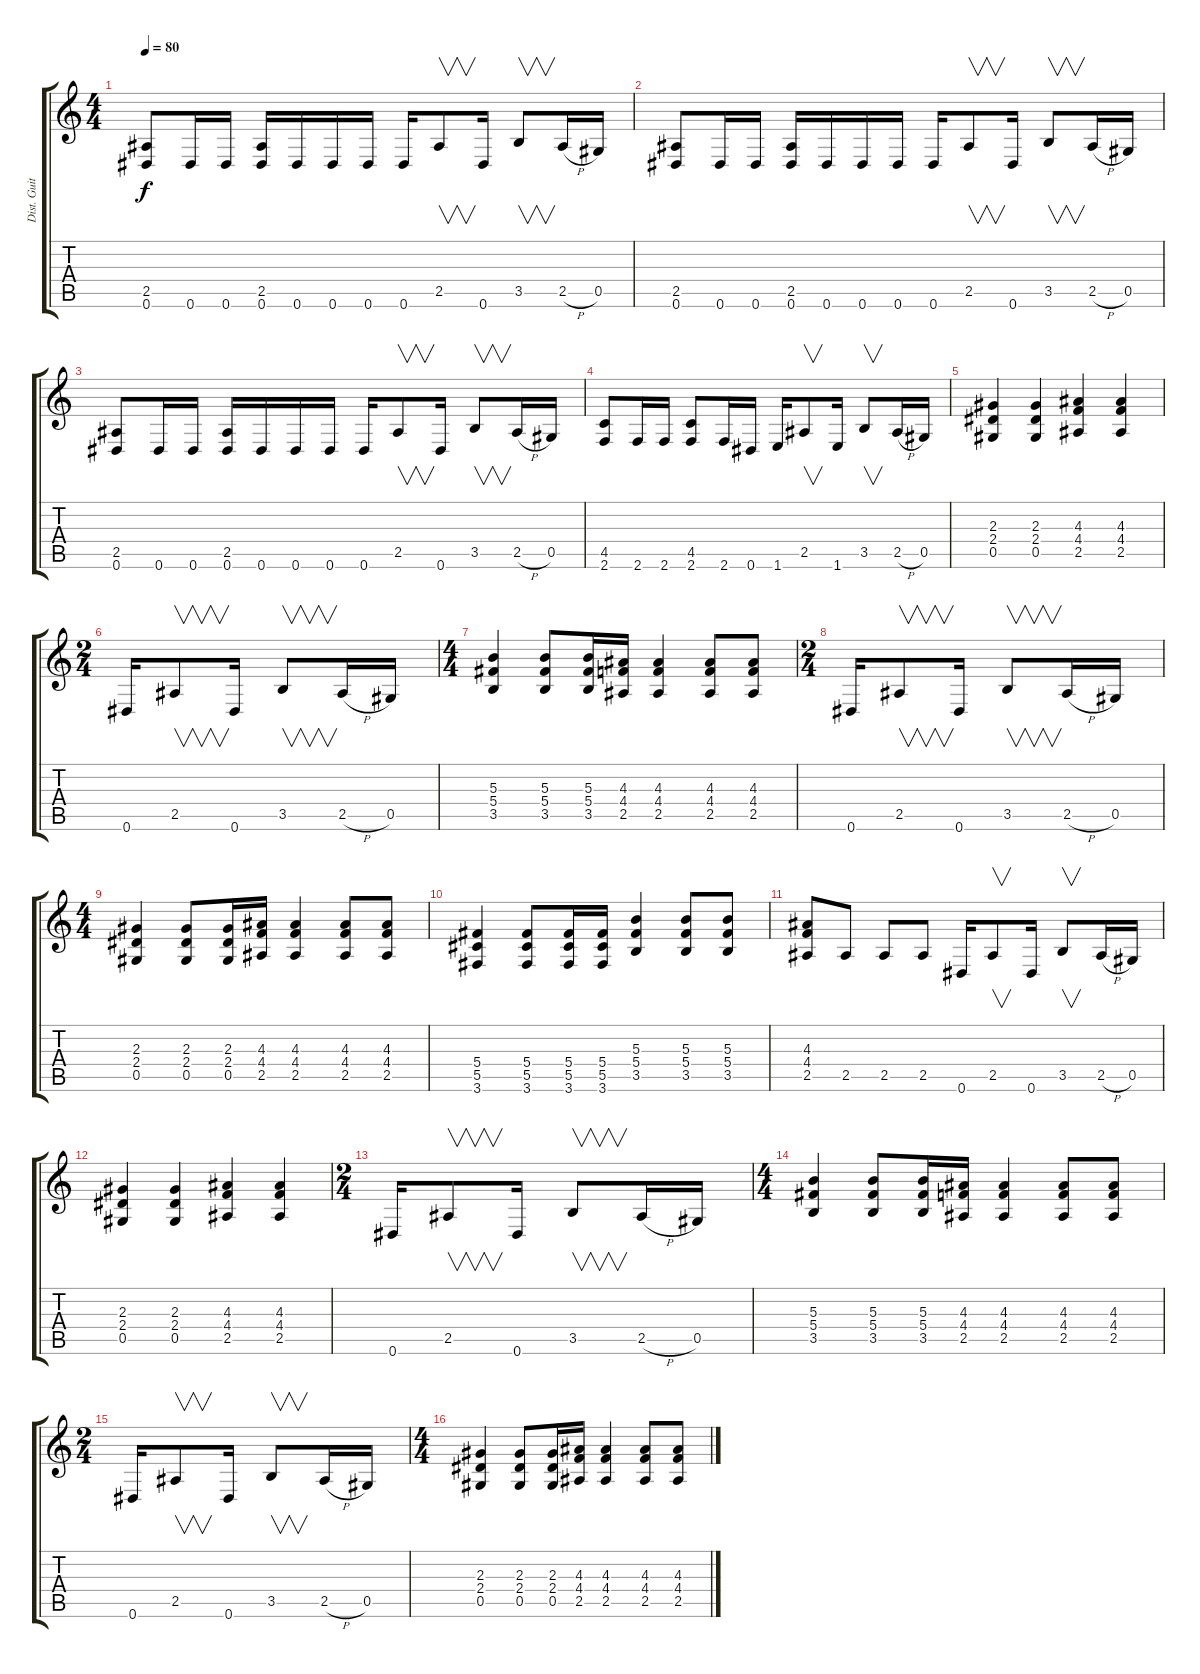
\track ("Dist. Guitar 2 - Kirk" "Dist. Guit") {instrument distortionguitar}
\staff {score tabs}
\tuning (Eb4 Bb3 Gb3 Db3 Ab2 Eb2) {hide}
\ts (4 4)
\tempo 80
\clef g2
\ks c
(2.5 0.6).8{dy f} 0.6.16 0.6.16 (2.5 0.6).16 0.6.16 0.6.16 0.6.16 0.6.16 2.5.8{v} 0.6.16 3.5.8{v} 2.5{h}.16 0.5.16 |
(2.5 0.6).8 0.6.16 0.6.16 (2.5 0.6).16 0.6.16 0.6.16 0.6.16 0.6.16 2.5.8{v} 0.6.16 3.5.8{v} 2.5{h}.16 0.5.16 |
(2.5 0.6).8 0.6.16 0.6.16 (2.5 0.6).16 0.6.16 0.6.16 0.6.16 0.6.16 2.5.8{v} 0.6.16 3.5.8{v} 2.5{h}.16 0.5.16 |
(4.5 2.6).8 2.6.16 2.6.16 (4.5 2.6).8 2.6.16 0.6.16 1.6.16 2.5.8{v} 1.6.16 3.5.8{v} 2.5{h}.16 0.5.16 |
(2.3 2.4 0.5).4 (2.3 2.4 0.5).4 (4.3 4.4 2.5).4 (4.3 4.4 2.5).4 |
\ts (2 4)
0.6.16 2.5.8{v} 0.6.16 3.5.8{v} 2.5{h}.16 0.5.16 |
\ts (4 4)
(5.3 5.4 3.5).4 (5.3 5.4 3.5).8 (5.3 5.4 3.5).16 (4.3 4.4 2.5).16 (4.3 4.4 2.5).4 (4.3 4.4 2.5).8 (4.3 4.4 2.5).8 |
\ts (2 4)
0.6.16 2.5.8{v} 0.6.16 3.5.8{v} 2.5{h}.16 0.5.16 |
\ts (4 4)
(2.3 2.4 0.5).4 (2.3 2.4 0.5).8 (2.3 2.4 0.5).16 (4.3 4.4 2.5).16 (4.3 4.4 2.5).4 (4.3 4.4 2.5).8 (4.3 4.4 2.5).8 |
(5.4 5.5 3.6).4 (5.4 5.5 3.6).8 (5.4 5.5 3.6).16 (5.4 5.5 3.6).16 (5.3 5.4 3.5).4 (5.3 5.4 3.5).8 (5.3 5.4 3.5).8 |
(4.3 4.4 2.5).8 2.5.8 2.5.8 2.5.8 0.6.16 2.5.8{v} 0.6.16 3.5.8{v} 2.5{h}.16 0.5.16 |
(2.3 2.4 0.5).4 (2.3 2.4 0.5).4 (4.3 4.4 2.5).4 (4.3 4.4 2.5).4 |
\ts (2 4)
0.6.16 2.5.8{v} 0.6.16 3.5.8{v} 2.5{h}.16 0.5.16 |
\ts (4 4)
(5.3 5.4 3.5).4 (5.3 5.4 3.5).8 (5.3 5.4 3.5).16 (4.3 4.4 2.5).16 (4.3 4.4 2.5).4 (4.3 4.4 2.5).8 (4.3 4.4 2.5).8 |
\ts (2 4)
0.6.16 2.5.8{v} 0.6.16 3.5.8{v} 2.5{h}.16 0.5.16 |
\ts (4 4)
(2.3 2.4 0.5).4 (2.3 2.4 0.5).8 (2.3 2.4 0.5).16 (4.3 4.4 2.5).16 (4.3 4.4 2.5).4 (4.3 4.4 2.5).8 (4.3 4.4 2.5).8
